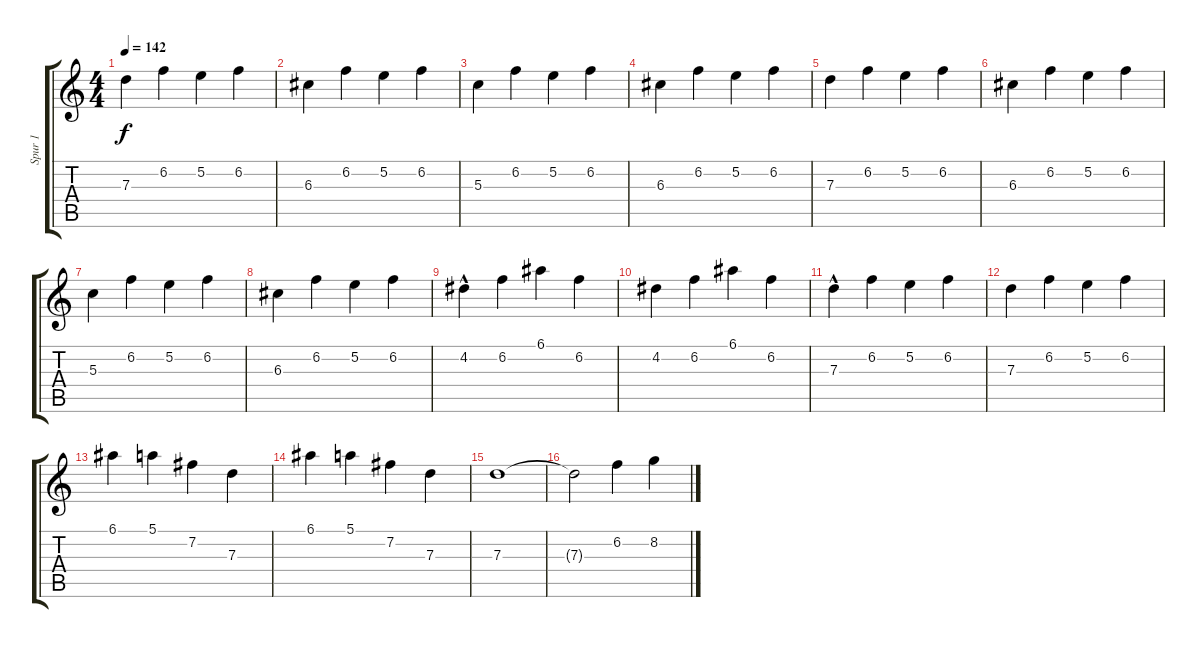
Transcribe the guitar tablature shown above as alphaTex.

\track ("Spur 1" "Spur 1") {instrument acousticguitarsteel}
\staff {score tabs}
\tuning (E4 B3 G3 D3 A2 E2) {hide}
\ts (4 4)
\tempo 142
\clef g2
\ks c
7.3.4{dy f} 6.2.4 5.2.4 6.2.4 |
6.3.4 6.2.4 5.2.4 6.2.4 |
5.3.4 6.2.4 5.2.4 6.2.4 |
6.3.4 6.2.4 5.2.4 6.2.4 |
7.3.4 6.2.4 5.2.4 6.2.4 |
6.3.4 6.2.4 5.2.4 6.2.4 |
5.3.4 6.2.4 5.2.4 6.2.4 |
6.3.4 6.2.4 5.2.4 6.2.4 |
4.2{hac}.4 6.2.4 6.1.4 6.2.4 |
4.2.4 6.2.4 6.1.4 6.2.4 |
7.3{hac}.4 6.2.4 5.2.4 6.2.4 |
7.3.4 6.2.4 5.2.4 6.2.4 |
6.1.4 5.1.4 7.2.4 7.3.4 |
6.1.4 5.1.4 7.2.4 7.3.4 |
7.3.1 |
7.3{t}.2 6.2.4 8.2.4
